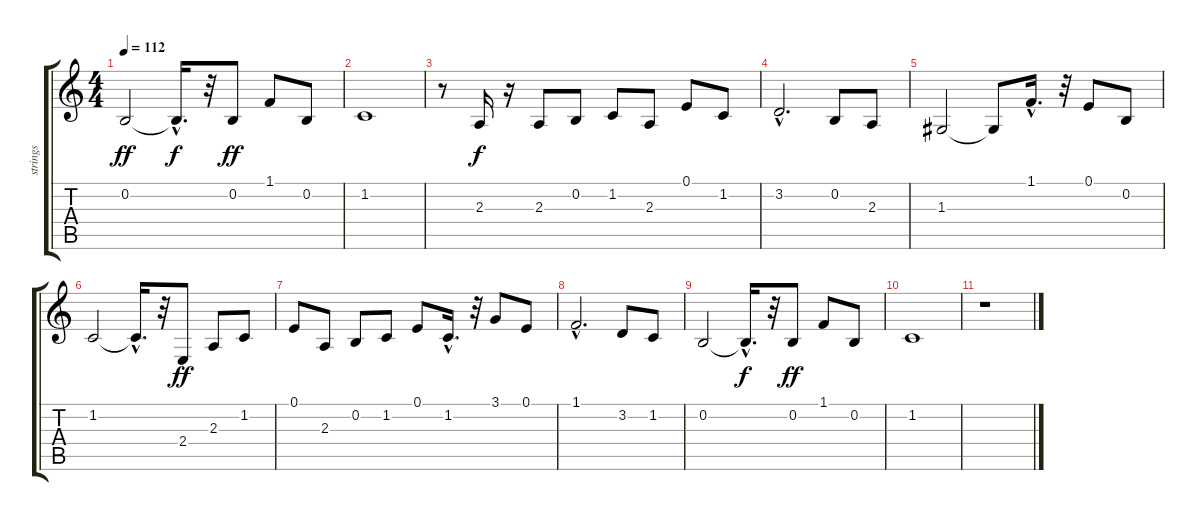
\track ("strings" "strings") {instrument stringensemble1}
\staff {score tabs}
\tuning (E4 B3 G3 D3 A2 E2) {hide}
\ts (4 4)
\tempo 112
\clef g2
\ks c
0.2.2{dy ff} 0.2{hac t}.16{d dy f} r.32 0.2.8{dy ff} 1.1.8 0.2.8 |
1.2.1 |
r.8 2.3.16{dy f} r.16 2.3.8 0.2.8 1.2.8 2.3.8 0.1.8 1.2.8 |
3.2{hac}.2{d} 0.2.8 2.3.8 |
1.3.2 1.3{t}.8 1.1{hac}.16{d} r.32 0.1.8 0.2.8 |
1.2.2 1.2{hac t}.16{d} r.32 2.4.8{dy ff} 2.3.8 1.2.8 |
0.1.8 2.3.8 0.2.8 1.2.8 0.1.8 1.2{hac}.16{d} r.32 3.1.8 0.1.8 |
1.1{hac}.2{d} 3.2.8 1.2.8 |
0.2.2 0.2{hac t}.16{d dy f} r.32 0.2.8{dy ff} 1.1.8 0.2.8 |
1.2.1 |
r.1
